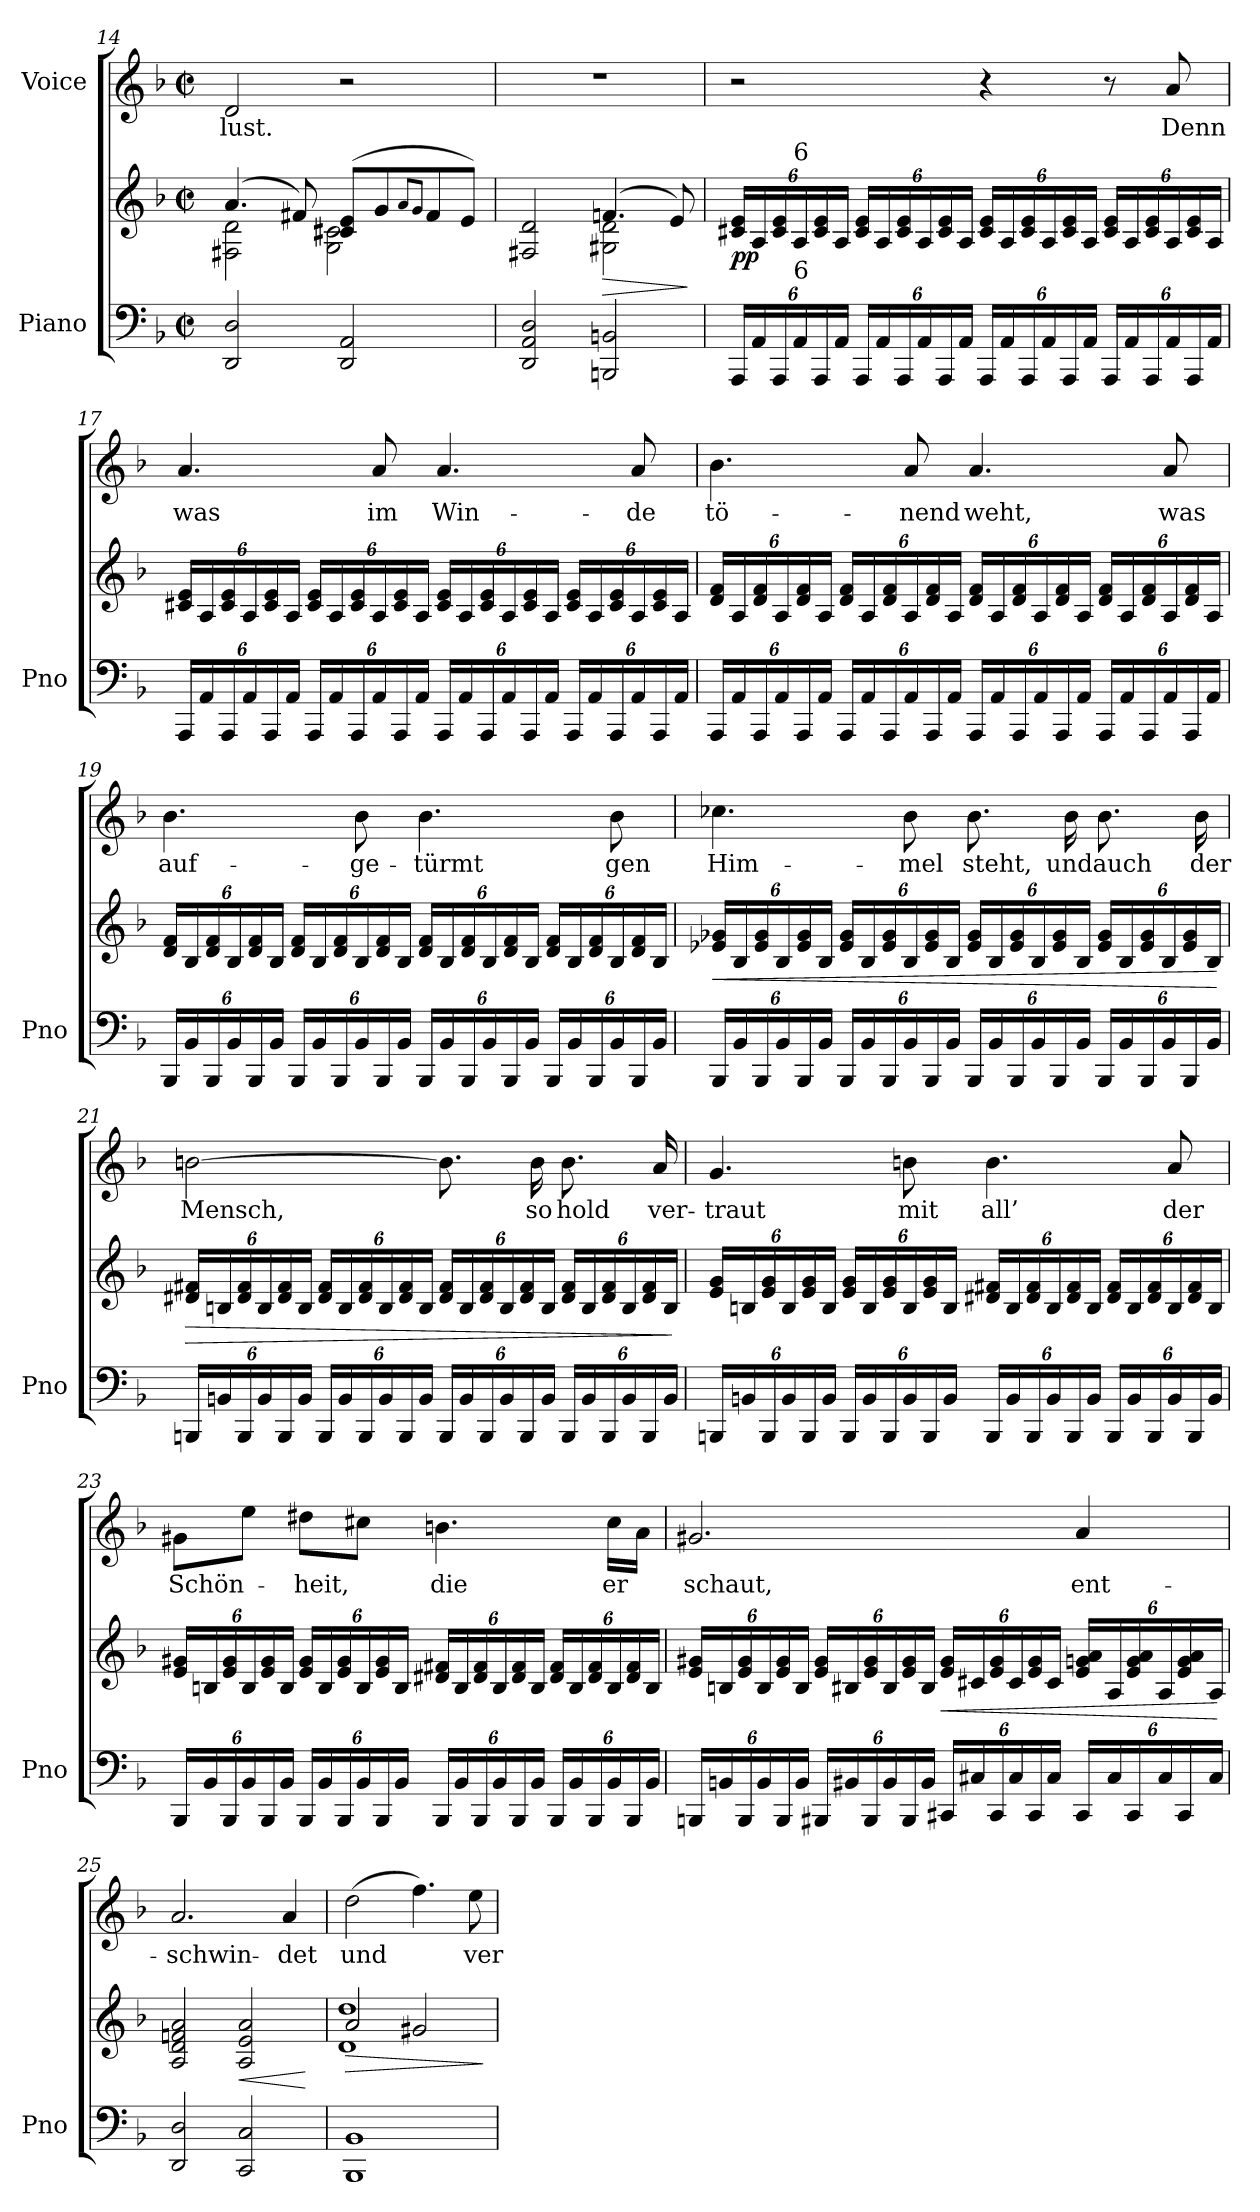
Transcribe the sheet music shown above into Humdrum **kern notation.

**kern	**kern	**dynam	**kern	**text
*part2	*part2	*part2	*part1	*part1
*staff3	*staff2	*staff2/3	*staff1	*staff1
*I"Piano	*	*	*I"Voice	*
*I'Pno	*	*	*	*
*clefF4	*clefG2	*	*clefG2	*
*k[b-]	*k[b-]	*	*k[b-]	*
*M2/2	*M2/2	*	*M2/2	*
*met(c|)	*met(c|)	*	*met(c|)	*
=14	=14	=14	=14	=14
*	*^	*	*	*
2DD/ 2D/	(4.a/	2F#X\ 2d\	.	2d/	-lust.
.	8f#X/)	.	.	.	.
2DD/ 2AA/	(8c#X/ 8e/L	2G\ 2c#\	.	2r	.
.	8g/	.	.	.	.
.	8qa/L	.	.	.	.
.	8qg/J	.	.	.	.
.	8f#/	.	.	.	.
.	8e/J)	.	.	.	.
=15	=15	=15	=15	=15	=15
2DD/ 2AA/ 2D/	2F#X/ 2d/	2ryy	.	1r	.
!	!	!	!LO:HP:b	!	!
2BBBn/ 2BBn/	(4.fn/	2G#X\ 2d\	>	.	.
.	8e/)	.	.	.	.
*	*v	*v	*	*	*
.	.	]	.	.
=16	=16	=16	=16	=16
*Xbrackettup	*Xbrackettup	*	*	*
!	!	!LO:DY:b	!	!
24AAA/LL	24c#X/ 24e/LL	pp	2r	.
24AA/	24A/	.	.	.
24AAA/	24c#/ 24e/	.	.	.
!	!LO:TX:a:t=6	!	!	!
!LO:TX:a:t=6	!	!	!	!
24AA/	24A/	.	.	.
24AAA/	24c#/ 24e/	.	.	.
24AA/JJ	24A/JJ	.	.	.
*	*brackettup	*	*	*
24AAA/LL	24c#/ 24e/LL	.	.	.
24AA/	24A/	.	.	.
24AAA/	24c#/ 24e/	.	.	.
24AA/	24A/	.	.	.
24AAA/	24c#/ 24e/	.	.	.
24AA/JJ	24A/JJ	.	.	.
*brackettup	*	*	*	*
24AAA/LL	24c#/ 24e/LL	.	4r	.
24AA/	24A/	.	.	.
24AAA/	24c#/ 24e/	.	.	.
24AA/	24A/	.	.	.
24AAA/	24c#/ 24e/	.	.	.
24AA/JJ	24A/JJ	.	.	.
24AAA/LL	24c#/ 24e/LL	.	8r	.
24AA/	24A/	.	.	.
24AAA/	24c#/ 24e/	.	.	.
24AA/	24A/	.	8a/	Denn
24AAA/	24c#/ 24e/	.	.	.
24AA/JJ	24A/JJ	.	.	.
=17	=17	=17	=17	=17
24AAA/LL	24c#X/ 24e/LL	.	4.a/	was
24AA/	24A/	.	.	.
24AAA/	24c#/ 24e/	.	.	.
24AA/	24A/	.	.	.
24AAA/	24c#/ 24e/	.	.	.
24AA/JJ	24A/JJ	.	.	.
24AAA/LL	24c#/ 24e/LL	.	.	.
24AA/	24A/	.	.	.
24AAA/	24c#/ 24e/	.	.	.
24AA/	24A/	.	8a/	im
24AAA/	24c#/ 24e/	.	.	.
24AA/JJ	24A/JJ	.	.	.
24AAA/LL	24c#/ 24e/LL	.	4.a/	Win-
24AA/	24A/	.	.	.
24AAA/	24c#/ 24e/	.	.	.
24AA/	24A/	.	.	.
24AAA/	24c#/ 24e/	.	.	.
24AA/JJ	24A/JJ	.	.	.
24AAA/LL	24c#/ 24e/LL	.	.	.
24AA/	24A/	.	.	.
24AAA/	24c#/ 24e/	.	.	.
24AA/	24A/	.	8a/	-de
24AAA/	24c#/ 24e/	.	.	.
24AA/JJ	24A/JJ	.	.	.
=18	=18	=18	=18	=18
*Xbrackettup	*	*	*	*
24AAA/LL	24d/ 24f/LL	.	4.b-\	tö-
24AA/	24A/	.	.	.
24AAA/	24d/ 24f/	.	.	.
24AA/	24A/	.	.	.
24AAA/	24d/ 24f/	.	.	.
24AA/JJ	24A/JJ	.	.	.
*brackettup	*	*	*	*
24AAA/LL	24d/ 24f/LL	.	.	.
24AA/	24A/	.	.	.
24AAA/	24d/ 24f/	.	.	.
24AA/	24A/	.	8a/	-nend
24AAA/	24d/ 24f/	.	.	.
24AA/JJ	24A/JJ	.	.	.
*Xbrackettup	*	*	*	*
24AAA/LL	24d/ 24f/LL	.	4.a/	weht,
24AA/	24A/	.	.	.
24AAA/	24d/ 24f/	.	.	.
24AA/	24A/	.	.	.
24AAA/	24d/ 24f/	.	.	.
24AA/JJ	24A/JJ	.	.	.
*brackettup	*	*	*	*
24AAA/LL	24d/ 24f/LL	.	.	.
24AA/	24A/	.	.	.
24AAA/	24d/ 24f/	.	.	.
24AA/	24A/	.	8a/	was
24AAA/	24d/ 24f/	.	.	.
24AA/JJ	24A/JJ	.	.	.
=19	=19	=19	=19	=19
*Xbrackettup	*	*	*	*
24BBB-/LL	24d/ 24f/LL	.	4.b-\	auf-
24BB-/	24B-/	.	.	.
24BBB-/	24d/ 24f/	.	.	.
24BB-/	24B-/	.	.	.
24BBB-/	24d/ 24f/	.	.	.
24BB-/JJ	24B-/JJ	.	.	.
*brackettup	*	*	*	*
24BBB-/LL	24d/ 24f/LL	.	.	.
24BB-/	24B-/	.	.	.
24BBB-/	24d/ 24f/	.	.	.
24BB-/	24B-/	.	8b-\	-ge-
24BBB-/	24d/ 24f/	.	.	.
24BB-/JJ	24B-/JJ	.	.	.
*Xbrackettup	*	*	*	*
24BBB-/LL	24d/ 24f/LL	.	4.b-\	-türmt
24BB-/	24B-/	.	.	.
24BBB-/	24d/ 24f/	.	.	.
24BB-/	24B-/	.	.	.
24BBB-/	24d/ 24f/	.	.	.
24BB-/JJ	24B-/JJ	.	.	.
*brackettup	*	*	*	*
24BBB-/LL	24d/ 24f/LL	.	.	.
24BB-/	24B-/	.	.	.
24BBB-/	24d/ 24f/	.	.	.
24BB-/	24B-/	.	8b-\	gen
24BBB-/	24d/ 24f/	.	.	.
24BB-/JJ	24B-/JJ	.	.	.
=20	=20	=20	=20	=20
*	*Xbrackettup	*	*	*
!	!	!LO:HP:b	!	!
24BBB-/LL	24e-X/ 24g-X/LL	<	4.cc-X\	Him-
24BB-/	24B-/	.	.	.
24BBB-/	24e-/ 24g-/	.	.	.
24BB-/	24B-/	.	.	.
24BBB-/	24e-/ 24g-/	.	.	.
24BB-/JJ	24B-/JJ	.	.	.
*	*brackettup	*	*	*
24BBB-/LL	24e-/ 24g-/LL	.	.	.
24BB-/	24B-/	.	.	.
24BBB-/	24e-/ 24g-/	.	.	.
24BB-/	24B-/	.	8b-\	-mel
24BBB-/	24e-/ 24g-/	.	.	.
24BB-/JJ	24B-/JJ	.	.	.
24BBB-/LL	24e-/ 24g-/LL	.	8.b-\	steht,
24BB-/	24B-/	.	.	.
24BBB-/	24e-/ 24g-/	.	.	.
24BB-/	24B-/	.	.	.
24BBB-/	24e-/ 24g-/	.	.	.
.	.	.	16b-\	und
24BB-/JJ	24B-/JJ	.	.	.
*Xbrackettup	*	*	*	*
24BBB-/LL	24e-/ 24g-/LL	.	8.b-\	auch
24BB-/	24B-/	.	.	.
24BBB-/	24e-/ 24g-/	.	.	.
24BB-/	24B-/	.	.	.
24BBB-/	24e-/ 24g-/	.	.	.
.	.	.	16b-\	der
24BB-/JJ	24B-/JJ	.	.	.
.	.	[	.	.
=21	=21	=21	=21	=21
*	*Xbrackettup	*	*	*
!	!	!LO:HP:b	!	!
24BBBn/LL	24d#X/ 24f#X/LL	>	[2bn\	Mensch,
24BBn/	24Bn/	.	.	.
24BBB/	24d#/ 24f#/	.	.	.
24BB/	24B/	.	.	.
24BBB/	24d#/ 24f#/	.	.	.
24BB/JJ	24B/JJ	.	.	.
*	*brackettup	*	*	*
24BBB/LL	24d#/ 24f#/LL	.	.	.
24BB/	24B/	.	.	.
24BBB/	24d#/ 24f#/	.	.	.
24BB/	24B/	.	.	.
24BBB/	24d#/ 24f#/	.	.	.
24BB/JJ	24B/JJ	.	.	.
24BBB/LL	24d#/ 24f#/LL	.	8.b\]	.
24BB/	24B/	.	.	.
24BBB/	24d#/ 24f#/	.	.	.
24BB/	24B/	.	.	.
24BBB/	24d#/ 24f#/	.	.	.
.	.	.	16b\	so
24BB/JJ	24B/JJ	.	.	.
24BBB/LL	24d#/ 24f#/LL	.	8.b\	hold
24BB/	24B/	.	.	.
24BBB/	24d#/ 24f#/	.	.	.
24BB/	24B/	.	.	.
24BBB/	24d#/ 24f#/	.	.	.
.	.	.	16a/	ver-
24BB/JJ	24B/JJ	.	.	.
.	.	]	.	.
=22	=22	=22	=22	=22
*	*Xbrackettup	*	*	*
24BBBn/LL	24e/ 24g/LL	.	4.g/	-traut
24BBn/	24Bn/	.	.	.
24BBB/	24e/ 24g/	.	.	.
24BB/	24B/	.	.	.
24BBB/	24e/ 24g/	.	.	.
24BB/JJ	24B/JJ	.	.	.
*	*brackettup	*	*	*
24BBB/LL	24e/ 24g/LL	.	.	.
24BB/	24B/	.	.	.
24BBB/	24e/ 24g/	.	.	.
24BB/	24B/	.	8bn\	mit
24BBB/	24e/ 24g/	.	.	.
24BB/JJ	24B/JJ	.	.	.
24BBB/LL	24d#X/ 24f#X/LL	.	4.b\	all’
24BB/	24B/	.	.	.
24BBB/	24d#/ 24f#/	.	.	.
24BB/	24B/	.	.	.
24BBB/	24d#/ 24f#/	.	.	.
24BB/JJ	24B/JJ	.	.	.
24BBB/LL	24d#/ 24f#/LL	.	.	.
24BB/	24B/	.	.	.
24BBB/	24d#/ 24f#/	.	.	.
24BB/	24B/	.	8a/	der
24BBB/	24d#/ 24f#/	.	.	.
24BB/JJ	24B/JJ	.	.	.
=23	=23	=23	=23	=23
*brackettup	*	*	*	*
24BBB-/LL	24e/ 24g#X/LL	.	8g#X\L	Schön-
24BB-/	24Bn/	.	.	.
24BBB-/	24e/ 24g#/	.	.	.
24BB-/	24B/	.	8ee\J	.
24BBB-/	24e/ 24g#/	.	.	.
24BB-/JJ	24B/JJ	.	.	.
24BBB-/LL	24e/ 24g#/LL	.	8dd#X\L	-heit,
24BB-/	24B/	.	.	.
24BBB-/	24e/ 24g#/	.	.	.
24BB-/	24B/	.	8cc#X\J	.
24BBB-/	24e/ 24g#/	.	.	.
24BB-/JJ	24B/JJ	.	.	.
*Xbrackettup	*	*	*	*
24BBB-/LL	24d#X/ 24f#X/LL	.	4.bn\	die
24BB-/	24B/	.	.	.
24BBB-/	24d#/ 24f#/	.	.	.
24BB-/	24B/	.	.	.
24BBB-/	24d#/ 24f#/	.	.	.
24BB-/JJ	24B/JJ	.	.	.
24BBB-/LL	24d#/ 24f#/LL	.	.	.
24BB-/	24B/	.	.	.
24BBB-/	24d#/ 24f#/	.	.	.
24BB-/	24B/	.	16cc#\LL	er
24BBB-/	24d#/ 24f#/	.	.	.
.	.	.	16a\JJ	.
24BB-/JJ	24B/JJ	.	.	.
=24	=24	=24	=24	=24
*	*Xbrackettup	*	*	*
24BBBn/LL	24e/ 24g#X/LL	.	2.g#X/	schaut,
24BBn/	24Bn/	.	.	.
24BBB/	24e/ 24g#/	.	.	.
24BB/	24B/	.	.	.
24BBB/	24e/ 24g#/	.	.	.
24BB/JJ	24B/JJ	.	.	.
24BBB#X/LL	24e/ 24g#/LL	.	.	.
24BB#X/	24B#X/	.	.	.
24BBB#/	24e/ 24g#/	.	.	.
24BB#/	24B#/	.	.	.
24BBB#/	24e/ 24g#/	.	.	.
24BB#/JJ	24B#/JJ	.	.	.
!	!	!LO:HP:b	!	!
24CC#X/LL	24e/ 24g#/LL	<	.	.
24C#X/	24c#X/	.	.	.
24CC#/	24e/ 24g#/	.	.	.
24C#/	24c#/	.	.	.
24CC#/	24e/ 24g#/	.	.	.
24C#/JJ	24c#/JJ	.	.	.
*brackettup	*brackettup	*	*	*
24CC#/LL	24e/ 24gn/ 24a/LL	.	4a/	ent-
24C#/	24A/	.	.	.
24CC#/	24e/ 24g/ 24a/	.	.	.
24C#/	24A/	.	.	.
24CC#/	24e/ 24g/ 24a/	.	.	.
24C#/JJ	24A/JJ	.	.	.
.	.	[	.	.
=25	=25	=25	=25	=25
2DD/ 2D/	2A/ 2d/ 2fn/ 2a/	.	2.a/	-schwin-
!	!	!LO:HP:b	!	!
2CC/ 2C/	2A/ 2e/ 2a/	<	.	.
.	.	.	4a/	-det
.	.	[	.	.
=26	=26	=26	=26	=26
!	!	!LO:HP:b	!	!
*	*^	*	*	*
1BBB- 1BB-	2a/	1d 1dd	>	(2dd\	und
.	2g#X/	.	.	4.ff\)	.
.	.	.	.	8ee\	ver-
*	*v	*v	*	*	*
.	.	]	.	.
=	=	=	=	=
*-	*-	*-	*-	*-
